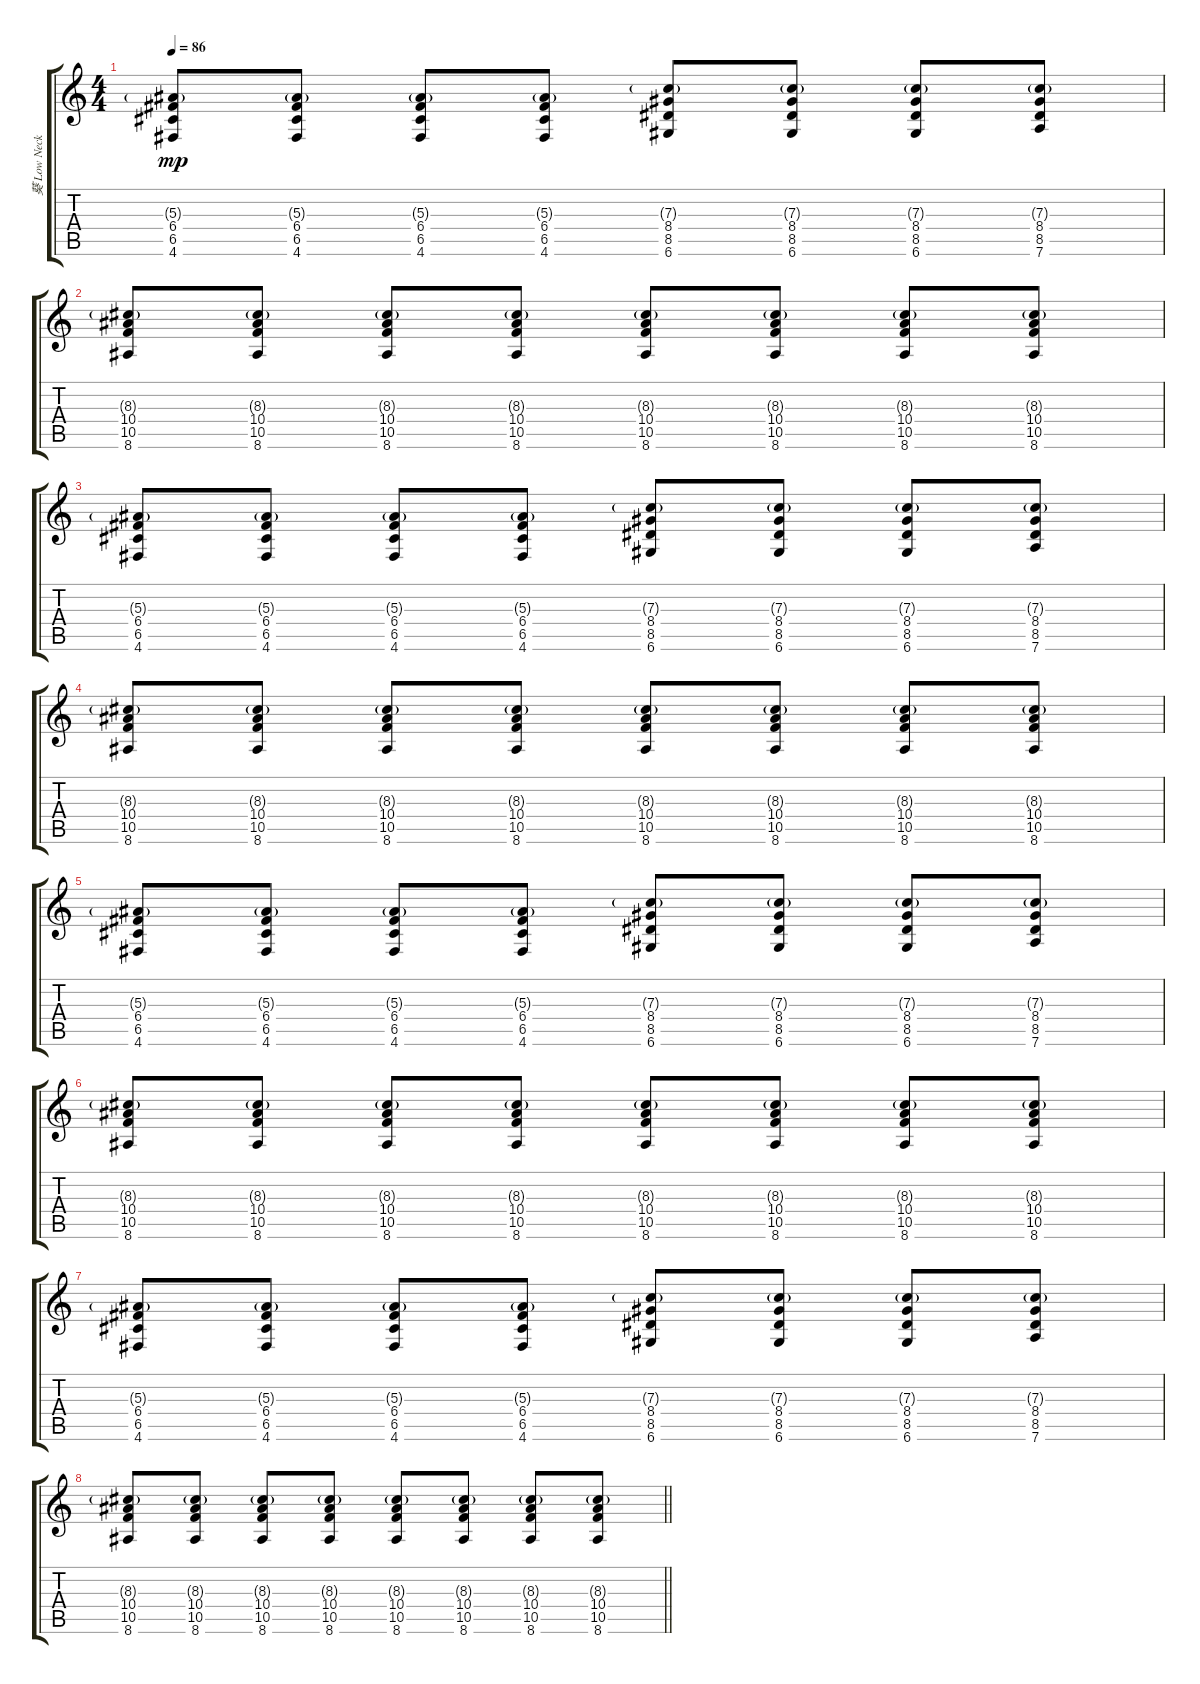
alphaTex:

\track ("葵 Low Neck" "葵 Low Neck") {instrument overdrivenguitar}
\staff {score tabs}
\tuning (D4 A3 F3 C3 G2 D2) {hide}
\ts (4 4)
\section ("" "")
\tempo 86
\clef g2
\ks c
(5.3{g} 6.4 6.5 4.6).8{dy mp} (5.3{g} 6.4 6.5 4.6).8 (5.3{g} 6.4 6.5 4.6).8 (5.3{g} 6.4 6.5 4.6).8 (7.3{g} 8.4 8.5 6.6).8 (7.3{g} 8.4 8.5 6.6).8 (7.3{g} 8.4 8.5 6.6).8 (7.3{g} 8.4 8.5 7.6).8 |
(8.3{g} 10.4 10.5 8.6).8 (8.3{g} 10.4 10.5 8.6).8 (8.3{g} 10.4 10.5 8.6).8 (8.3{g} 10.4 10.5 8.6).8 (8.3{g} 10.4 10.5 8.6).8 (8.3{g} 10.4 10.5 8.6).8 (8.3{g} 10.4 10.5 8.6).8 (8.3{g} 10.4 10.5 8.6).8 |
(5.3{g} 6.4 6.5 4.6).8 (5.3{g} 6.4 6.5 4.6).8 (5.3{g} 6.4 6.5 4.6).8 (5.3{g} 6.4 6.5 4.6).8 (7.3{g} 8.4 8.5 6.6).8 (7.3{g} 8.4 8.5 6.6).8 (7.3{g} 8.4 8.5 6.6).8 (7.3{g} 8.4 8.5 7.6).8 |
(8.3{g} 10.4 10.5 8.6).8 (8.3{g} 10.4 10.5 8.6).8 (8.3{g} 10.4 10.5 8.6).8 (8.3{g} 10.4 10.5 8.6).8 (8.3{g} 10.4 10.5 8.6).8 (8.3{g} 10.4 10.5 8.6).8 (8.3{g} 10.4 10.5 8.6).8 (8.3{g} 10.4 10.5 8.6).8 |
(5.3{g} 6.4 6.5 4.6).8 (5.3{g} 6.4 6.5 4.6).8 (5.3{g} 6.4 6.5 4.6).8 (5.3{g} 6.4 6.5 4.6).8 (7.3{g} 8.4 8.5 6.6).8 (7.3{g} 8.4 8.5 6.6).8 (7.3{g} 8.4 8.5 6.6).8 (7.3{g} 8.4 8.5 7.6).8 |
(8.3{g} 10.4 10.5 8.6).8 (8.3{g} 10.4 10.5 8.6).8 (8.3{g} 10.4 10.5 8.6).8 (8.3{g} 10.4 10.5 8.6).8 (8.3{g} 10.4 10.5 8.6).8 (8.3{g} 10.4 10.5 8.6).8 (8.3{g} 10.4 10.5 8.6).8 (8.3{g} 10.4 10.5 8.6).8 |
(5.3{g} 6.4 6.5 4.6).8 (5.3{g} 6.4 6.5 4.6).8 (5.3{g} 6.4 6.5 4.6).8 (5.3{g} 6.4 6.5 4.6).8 (7.3{g} 8.4 8.5 6.6).8 (7.3{g} 8.4 8.5 6.6).8 (7.3{g} 8.4 8.5 6.6).8 (7.3{g} 8.4 8.5 7.6).8 |
\barLineRight lightlight
(8.3{g} 10.4 10.5 8.6).8 (8.3{g} 10.4 10.5 8.6).8 (8.3{g} 10.4 10.5 8.6).8 (8.3{g} 10.4 10.5 8.6).8 (8.3{g} 10.4 10.5 8.6).8 (8.3{g} 10.4 10.5 8.6).8 (8.3{g} 10.4 10.5 8.6).8 (8.3{g} 10.4 10.5 8.6).8
